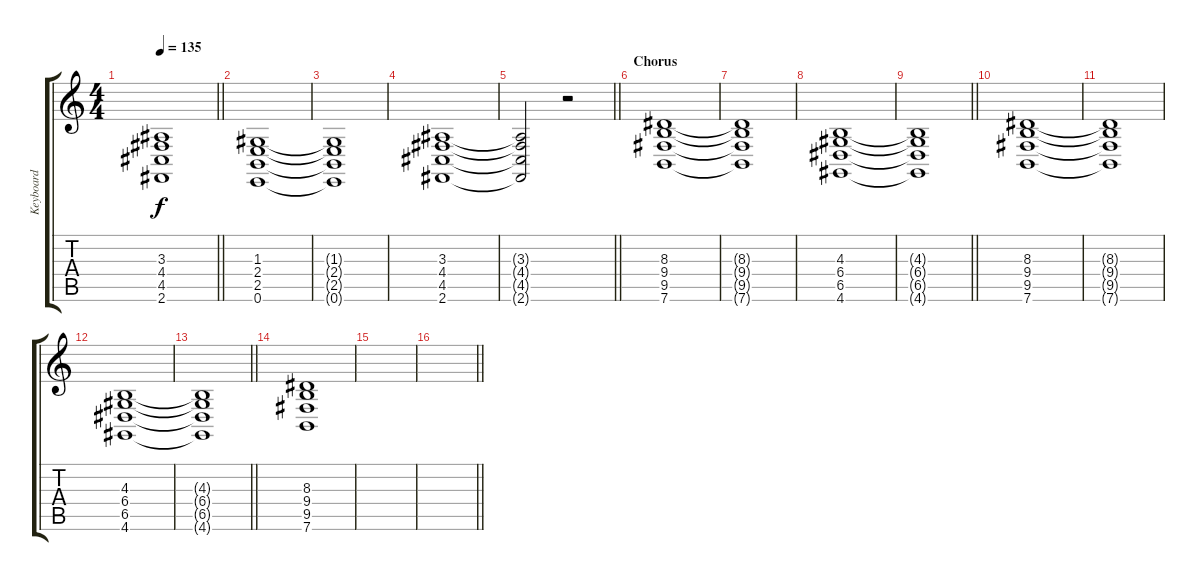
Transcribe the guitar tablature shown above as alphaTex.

\track ("Keyboard" "Keyboard") {instrument reedorgan}
\staff {score tabs}
\tuning (E4 B3 G3 D3 A2 E2) {hide}
\ts (4 4)
\tempo 135
\clef g2
\barLineRight lightlight
\ks c
(3.3{t} 4.4{t} 4.5{t} 2.6{t}).1{dy f} |
(1.3 2.4 2.5 0.6).1 |
(1.3{t} 2.4{t} 2.5{t} 0.6{t}).1 |
(3.3 4.4 4.5 2.6).1 |
\barLineRight lightlight
(3.3{t} 4.4{t} 4.5{t} 2.6{t}).2 r.2 |
\section ("" "Chorus")
(8.3 9.4 9.5 7.6).1 |
(8.3{t} 9.4{t} 9.5{t} 7.6{t}).1 |
(4.3 6.4 6.5 4.6).1 |
\barLineRight lightlight
(4.3{t} 6.4{t} 6.5{t} 4.6{t}).1 |
(8.3 9.4 9.5 7.6).1 |
(8.3{t} 9.4{t} 9.5{t} 7.6{t}).1 |
(4.3 6.4 6.5 4.6).1 |
\barLineRight lightlight
(4.3{t} 6.4{t} 6.5{t} 4.6{t}).1 |
(8.3 9.4 9.5 7.6).1 |
|
\barLineRight lightlight
